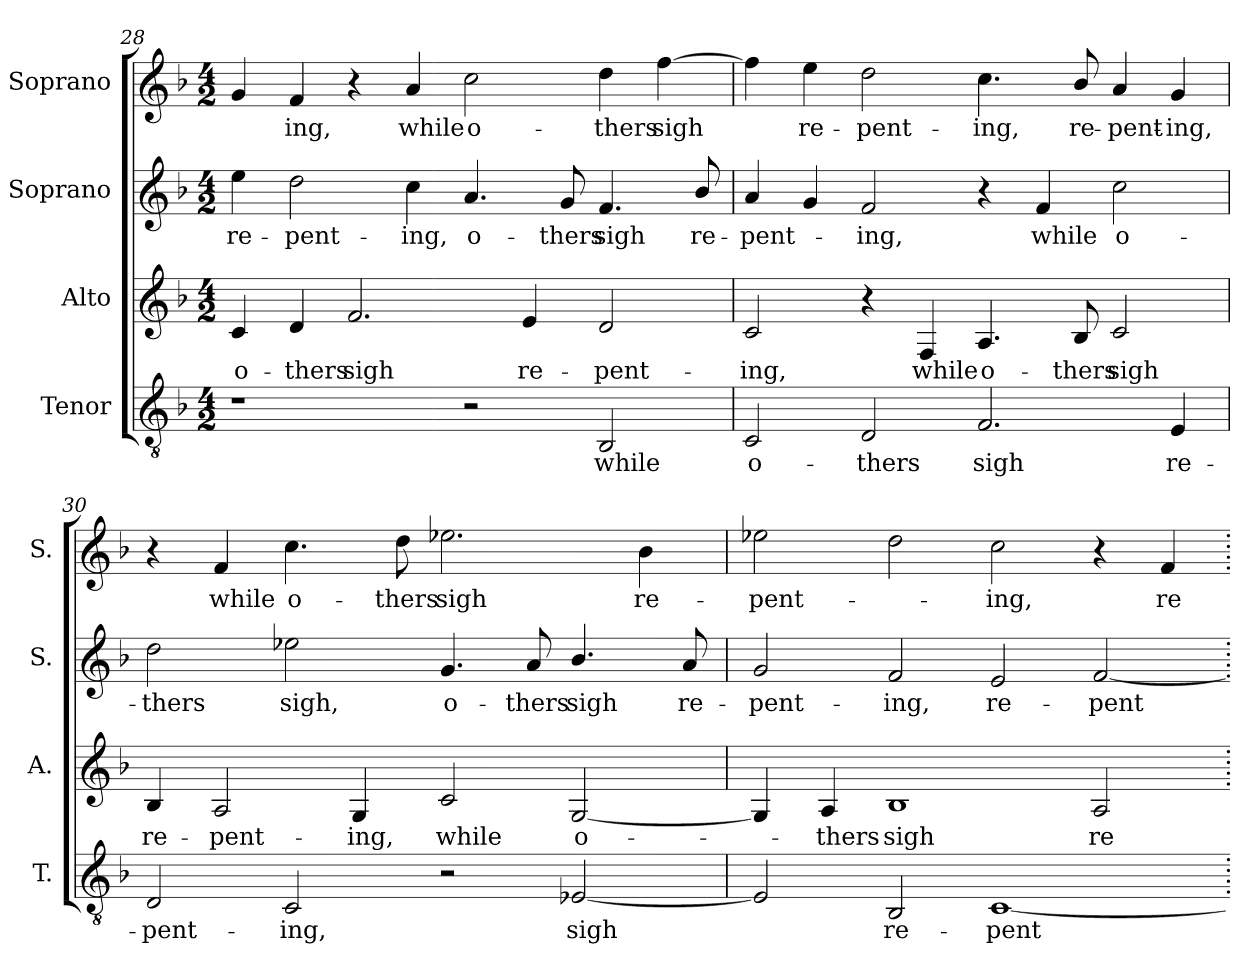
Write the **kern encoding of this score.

**kern	**text	**kern	**text	**kern	**text	**kern	**text
*part4	*part4	*part3	*part3	*part2	*part2	*part1	*part1
*staff4	*staff4	*staff3	*staff3	*staff2	*staff2	*staff1	*staff1
*I"Tenor	*	*I"Alto	*	*I"Soprano	*	*I"Soprano	*
*I'T.	*	*I'A.	*	*I'S.	*	*I'S.	*
!!LO:LB:g=z
*clefGv2	*	*clefG2	*	*clefG2	*	*clefG2	*
*ITrd7c12	*	*	*	*	*	*	*
*k[b-]	*	*k[b-]	*	*k[b-]	*	*k[b-]	*
*F:	*	*F:	*	*F:	*	*F:	*
*M4/2	*	*M4/2	*	*M4/2	*	*M4/2	*
=28	=28	=28	=28	=28	=28	=28	=28
!	!	!	!LO:LY:b:color=#000000	!	!	!	!
!	!	!	!	!	!LO:LY:b:color=#000000	!	!
1r	.	4ci/	o-	4eei\	re-	4gi/	.
!	!	!	!LO:LY:b:color=#000000	!	!	!	!
!	!	!	!	!	!LO:LY:b:color=#000000	!	!
!	!	!	!	!	!	!	!LO:LY:b:color=#000000
.	.	4di/	-thers	2ddi\	-pent-	4fi/	-ing,
!	!	!	!LO:LY:b:color=#000000	!	!	!	!
.	.	2.fi/	sigh	.	.	4r	.
!	!	!	!	!	!LO:LY:b:color=#000000	!	!
!	!	!	!	!	!	!	!LO:LY:b:color=#000000
.	.	.	.	4cci\	-ing,	4ai/	while
!	!	!	!	!	!LO:LY:b:color=#000000	!	!
!	!	!	!	!	!	!	!LO:LY:b:color=#000000
2r	.	.	.	4.ai/	o-	2cci\	o-
!	!	!	!LO:LY:b:color=#000000	!	!	!	!
.	.	4ei/	re-	.	.	.	.
!	!	!	!	!	!LO:LY:b:color=#000000	!	!
.	.	.	.	8gi/	-thers	.	.
!	!LO:LY:b:color=#000000	!	!	!	!	!	!
!	!	!	!LO:LY:b:color=#000000	!	!	!	!
!	!	!	!	!	!LO:LY:b:color=#000000	!	!
!	!	!	!	!	!	!	!LO:LY:b:color=#000000
2BBB-i/	while	2di/	-pent-	4.fi/	sigh	4ddi\	-thers
!	!	!	!	!	!	!	!LO:LY:b:color=#000000
.	.	.	.	.	.	[4ffi\	sigh
!	!	!	!	!	!LO:LY:b:color=#000000	!	!
.	.	.	.	8b-i/	re-	.	.
=29	=29	=29	=29	=29	=29	=29	=29
!	!LO:LY:b:color=#000000	!	!	!	!	!	!
!	!	!	!LO:LY:b:color=#000000	!	!	!	!
!	!	!	!	!	!LO:LY:b:color=#000000	!	!
2CCi/	o-	2ci/	-ing,	4ai/	-pent-	4ffi\]	.
!	!	!	!	!	!	!	!LO:LY:b:color=#000000
.	.	.	.	4gi/	.	4eei\	re-
!	!LO:LY:b:color=#000000	!	!	!	!	!	!
!	!	!	!	!	!LO:LY:b:color=#000000	!	!
!	!	!	!	!	!	!	!LO:LY:b:color=#000000
2DDi/	-thers	4r	.	2fi/	-ing,	2ddi\	-pent-
!	!	!	!LO:LY:b:color=#000000	!	!	!	!
.	.	4Fi/	while	.	.	.	.
!	!LO:LY:b:color=#000000	!	!	!	!	!	!
!	!	!	!LO:LY:b:color=#000000	!	!	!	!
!	!	!	!	!	!	!	!LO:LY:b:color=#000000
2.FFi/	sigh	4.Ai/	o-	4r	.	4.cci\	-ing,
!	!	!	!	!	!LO:LY:b:color=#000000	!	!
.	.	.	.	4fi/	while	.	.
!	!	!	!LO:LY:b:color=#000000	!	!	!	!
!	!	!	!	!	!	!	!LO:LY:b:color=#000000
.	.	8B-i/	-thers	.	.	8b-i/	re-
!	!	!	!LO:LY:b:color=#000000	!	!	!	!
!	!	!	!	!	!LO:LY:b:color=#000000	!	!
!	!	!	!	!	!	!	!LO:LY:b:color=#000000
.	.	2ci/	sigh	2cci\	o-	4ai/	-pent-
!	!LO:LY:b:color=#000000	!	!	!	!	!	!
!	!	!	!	!	!	!	!LO:LY:b:color=#000000
4EEi/	re-	.	.	.	.	4gi/	-ing,
=30	=30	=30	=30	=30	=30	=30	=30
!	!LO:LY:b:color=#000000	!	!	!	!	!	!
!	!	!	!LO:LY:b:color=#000000	!	!	!	!
!	!	!	!	!	!LO:LY:b:color=#000000	!	!
2DDi/	-pent-	4B-i/	re-	2ddi\	-thers	4r	.
!	!	!	!LO:LY:b:color=#000000	!	!	!	!
!	!	!	!	!	!	!	!LO:LY:b:color=#000000
.	.	2Ai/	-pent-	.	.	4fi/	while
!	!LO:LY:b:color=#000000	!	!	!	!	!	!
!	!	!	!	!	!LO:LY:b:color=#000000	!	!
!	!	!	!	!	!	!	!LO:LY:b:color=#000000
2CCi/	-ing,	.	.	2ee-Xi\	sigh,	4.cci\	o-
!	!	!	!LO:LY:b:color=#000000	!	!	!	!
.	.	4Gi/	-ing,	.	.	.	.
!	!	!	!	!	!	!	!LO:LY:b:color=#000000
.	.	.	.	.	.	8ddi\	-thers
!	!	!	!LO:LY:b:color=#000000	!	!	!	!
!	!	!	!	!	!LO:LY:b:color=#000000	!	!
!	!	!	!	!	!	!	!LO:LY:b:color=#000000
2r	.	2ci/	while	4.gi/	o-	2.ee-Xi\	sigh
!	!	!	!	!	!LO:LY:b:color=#000000	!	!
.	.	.	.	8ai/	-thers	.	.
!	!LO:LY:b:color=#000000	!	!	!	!	!	!
!	!	!	!LO:LY:b:color=#000000	!	!	!	!
!	!	!	!	!	!LO:LY:b:color=#000000	!	!
[2EE-Xi/	sigh	[2Gi/	o-	4.b-i/	sigh	.	.
!	!	!	!	!	!	!	!LO:LY:b:color=#000000
.	.	.	.	.	.	4b-i\	re-
!	!	!	!	!	!LO:LY:b:color=#000000	!	!
.	.	.	.	8ai/	re-	.	.
!!LO:LB:g=z
=31	=31	=31	=31	=31	=31	=31	=31
!	!	!	!	!	!LO:LY:b:color=#000000	!	!
!	!	!	!	!	!	!	!LO:LY:b:color=#000000
2EE-i/]	.	4Gi/]	.	2gi/	-pent-	2ee-Xi\	-pent-
!	!	!	!LO:LY:b:color=#000000	!	!	!	!
.	.	4Ai/	-thers	.	.	.	.
!	!LO:LY:b:color=#000000	!	!	!	!	!	!
!	!	!	!LO:LY:b:color=#000000	!	!	!	!
!	!	!	!	!	!LO:LY:b:color=#000000	!	!
2BBB-i/	re-	1B-i	sigh	2fi/	-ing,	2ddi\	.
!	!LO:LY:b:color=#000000	!	!	!	!	!	!
!	!	!	!	!	!LO:LY:b:color=#000000	!	!
!	!	!	!	!	!	!	!LO:LY:b:color=#000000
[1CCi	-pent-	.	.	2ei/	re-	2cci\	-ing,
!	!	!	!LO:LY:b:color=#000000	!	!	!	!
!	!	!	!	!	!LO:LY:b:color=#000000	!	!
.	.	2Ai/	re-	[2fi/	-pent-	4r	.
!	!	!	!	!	!	!	!LO:LY:b:color=#000000
.	.	.	.	.	.	4fi/	re-
=.	=.	=.	=.	=.	=.	=.	=.
*-	*-	*-	*-	*-	*-	*-	*-
